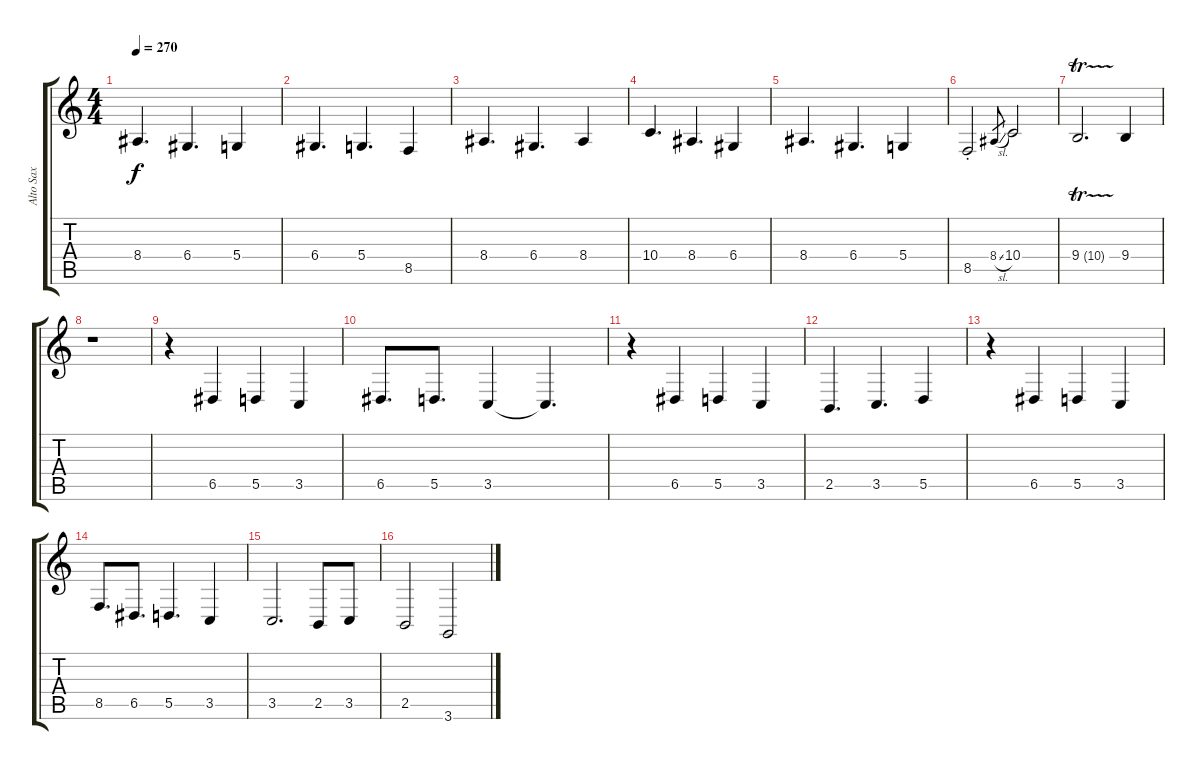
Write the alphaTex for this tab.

\track ("Alto Sax" "Alto Sax") {instrument altosax}
\staff {score tabs}
\tuning (E4 B3 G3 D3 A2 E2) {hide}
\ts (4 4)
\tempo 270
\clef g2
\ks c
8.4.4{d dy f} 6.4.4{d} 5.4.4 |
6.4.4{d} 5.4.4{d} 8.5.4 |
8.4.4{d} 6.4.4{d} 8.4.4 |
10.4.4{d} 8.4.4{d} 6.4.4 |
8.4.4{d} 6.4.4{d} 5.4.4 |
8.5{st}.2 8.4{sl}.8{gr} 10.4.2 |
9.4{tr (10 32)}.2{d} 9.4.4 |
r.1 |
r.4 6.5.4 5.5.4 3.5.4 |
6.5.8{d} 5.5.8{d} 3.5.4 3.5{t}.4{d} |
r.4 6.5.4 5.5.4 3.5.4 |
2.5.4{d} 3.5.4{d} 5.5.4 |
r.4 6.5.4 5.5.4 3.5.4 |
8.5.8{d} 6.5.8{d} 5.5.4{d} 3.5.4 |
3.5.2{d} 2.5.8 3.5.8 |
2.5.2 3.6.2
